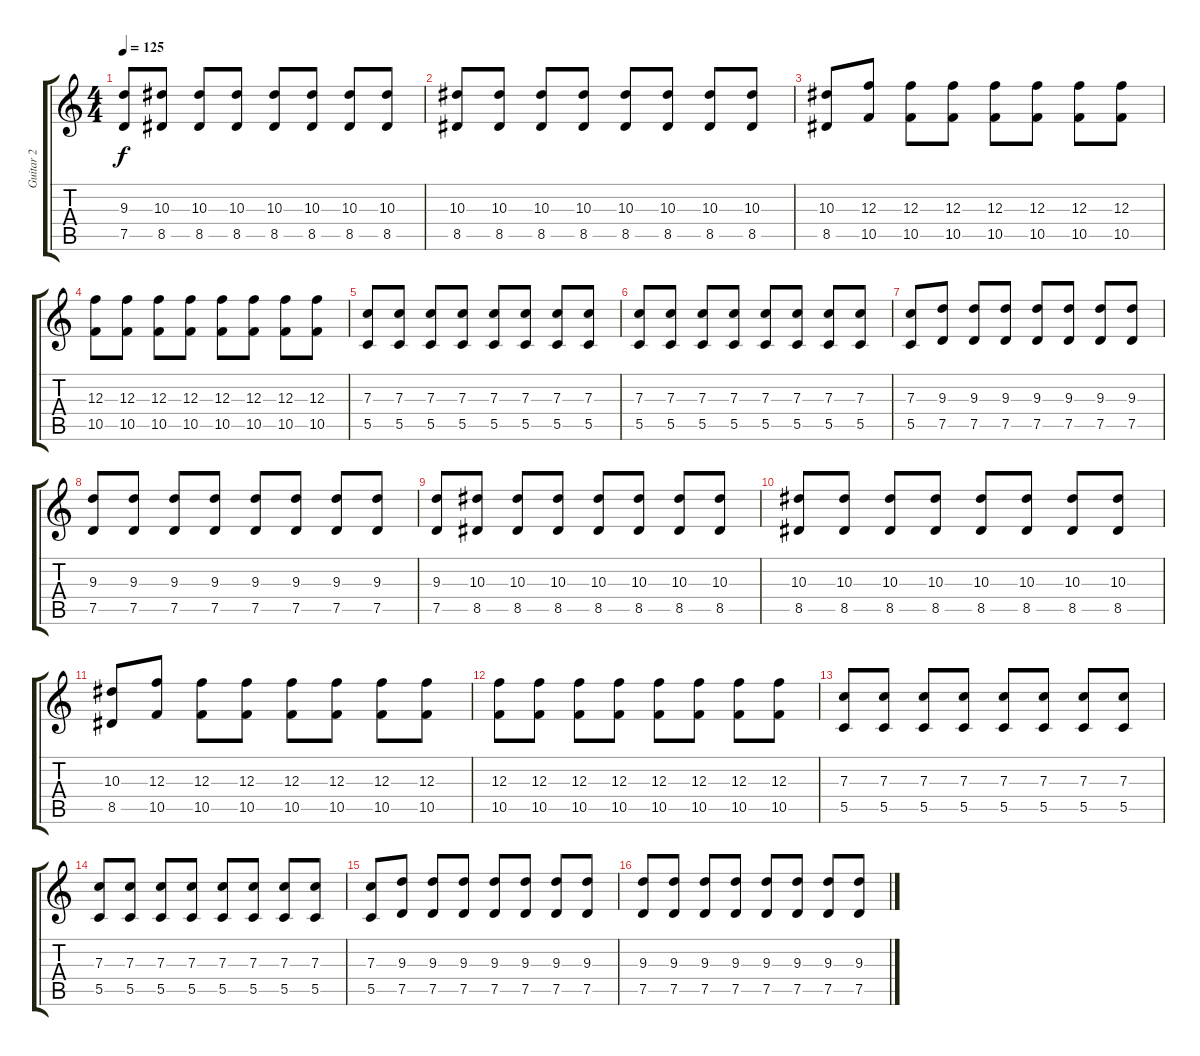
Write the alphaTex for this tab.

\track ("Guitar 2" "Guitar 2") {instrument distortionguitar}
\staff {score tabs}
\tuning (D4 A3 F3 C3 G2 C2) {hide}
\ts (4 4)
\tempo 125
\clef g2
\ks c
(9.3 7.5).8{dy f} (10.3 8.5).8 (10.3 8.5).8 (10.3 8.5).8 (10.3 8.5).8 (10.3 8.5).8 (10.3 8.5).8 (10.3 8.5).8 |
(10.3 8.5).8 (10.3 8.5).8 (10.3 8.5).8 (10.3 8.5).8 (10.3 8.5).8 (10.3 8.5).8 (10.3 8.5).8 (10.3 8.5).8 |
(10.3 8.5).8 (12.3 10.5).8 (12.3 10.5).8 (12.3 10.5).8 (12.3 10.5).8 (12.3 10.5).8 (12.3 10.5).8 (12.3 10.5).8 |
(12.3 10.5).8 (12.3 10.5).8 (12.3 10.5).8 (12.3 10.5).8 (12.3 10.5).8 (12.3 10.5).8 (12.3 10.5).8 (12.3 10.5).8 |
(7.3 5.5).8 (7.3 5.5).8 (7.3 5.5).8 (7.3 5.5).8 (7.3 5.5).8 (7.3 5.5).8 (7.3 5.5).8 (7.3 5.5).8 |
(7.3 5.5).8 (7.3 5.5).8 (7.3 5.5).8 (7.3 5.5).8 (7.3 5.5).8 (7.3 5.5).8 (7.3 5.5).8 (7.3 5.5).8 |
(7.3 5.5).8 (9.3 7.5).8 (9.3 7.5).8 (9.3 7.5).8 (9.3 7.5).8 (9.3 7.5).8 (9.3 7.5).8 (9.3 7.5).8 |
(9.3 7.5).8 (9.3 7.5).8 (9.3 7.5).8 (9.3 7.5).8 (9.3 7.5).8 (9.3 7.5).8 (9.3 7.5).8 (9.3 7.5).8 |
(9.3 7.5).8 (10.3 8.5).8 (10.3 8.5).8 (10.3 8.5).8 (10.3 8.5).8 (10.3 8.5).8 (10.3 8.5).8 (10.3 8.5).8 |
(10.3 8.5).8 (10.3 8.5).8 (10.3 8.5).8 (10.3 8.5).8 (10.3 8.5).8 (10.3 8.5).8 (10.3 8.5).8 (10.3 8.5).8 |
(10.3 8.5).8 (12.3 10.5).8 (12.3 10.5).8 (12.3 10.5).8 (12.3 10.5).8 (12.3 10.5).8 (12.3 10.5).8 (12.3 10.5).8 |
(12.3 10.5).8 (12.3 10.5).8 (12.3 10.5).8 (12.3 10.5).8 (12.3 10.5).8 (12.3 10.5).8 (12.3 10.5).8 (12.3 10.5).8 |
(7.3 5.5).8 (7.3 5.5).8 (7.3 5.5).8 (7.3 5.5).8 (7.3 5.5).8 (7.3 5.5).8 (7.3 5.5).8 (7.3 5.5).8 |
(7.3 5.5).8 (7.3 5.5).8 (7.3 5.5).8 (7.3 5.5).8 (7.3 5.5).8 (7.3 5.5).8 (7.3 5.5).8 (7.3 5.5).8 |
(7.3 5.5).8 (9.3 7.5).8 (9.3 7.5).8 (9.3 7.5).8 (9.3 7.5).8 (9.3 7.5).8 (9.3 7.5).8 (9.3 7.5).8 |
(9.3 7.5).8 (9.3 7.5).8 (9.3 7.5).8 (9.3 7.5).8 (9.3 7.5).8 (9.3 7.5).8 (9.3 7.5).8 (9.3 7.5).8
